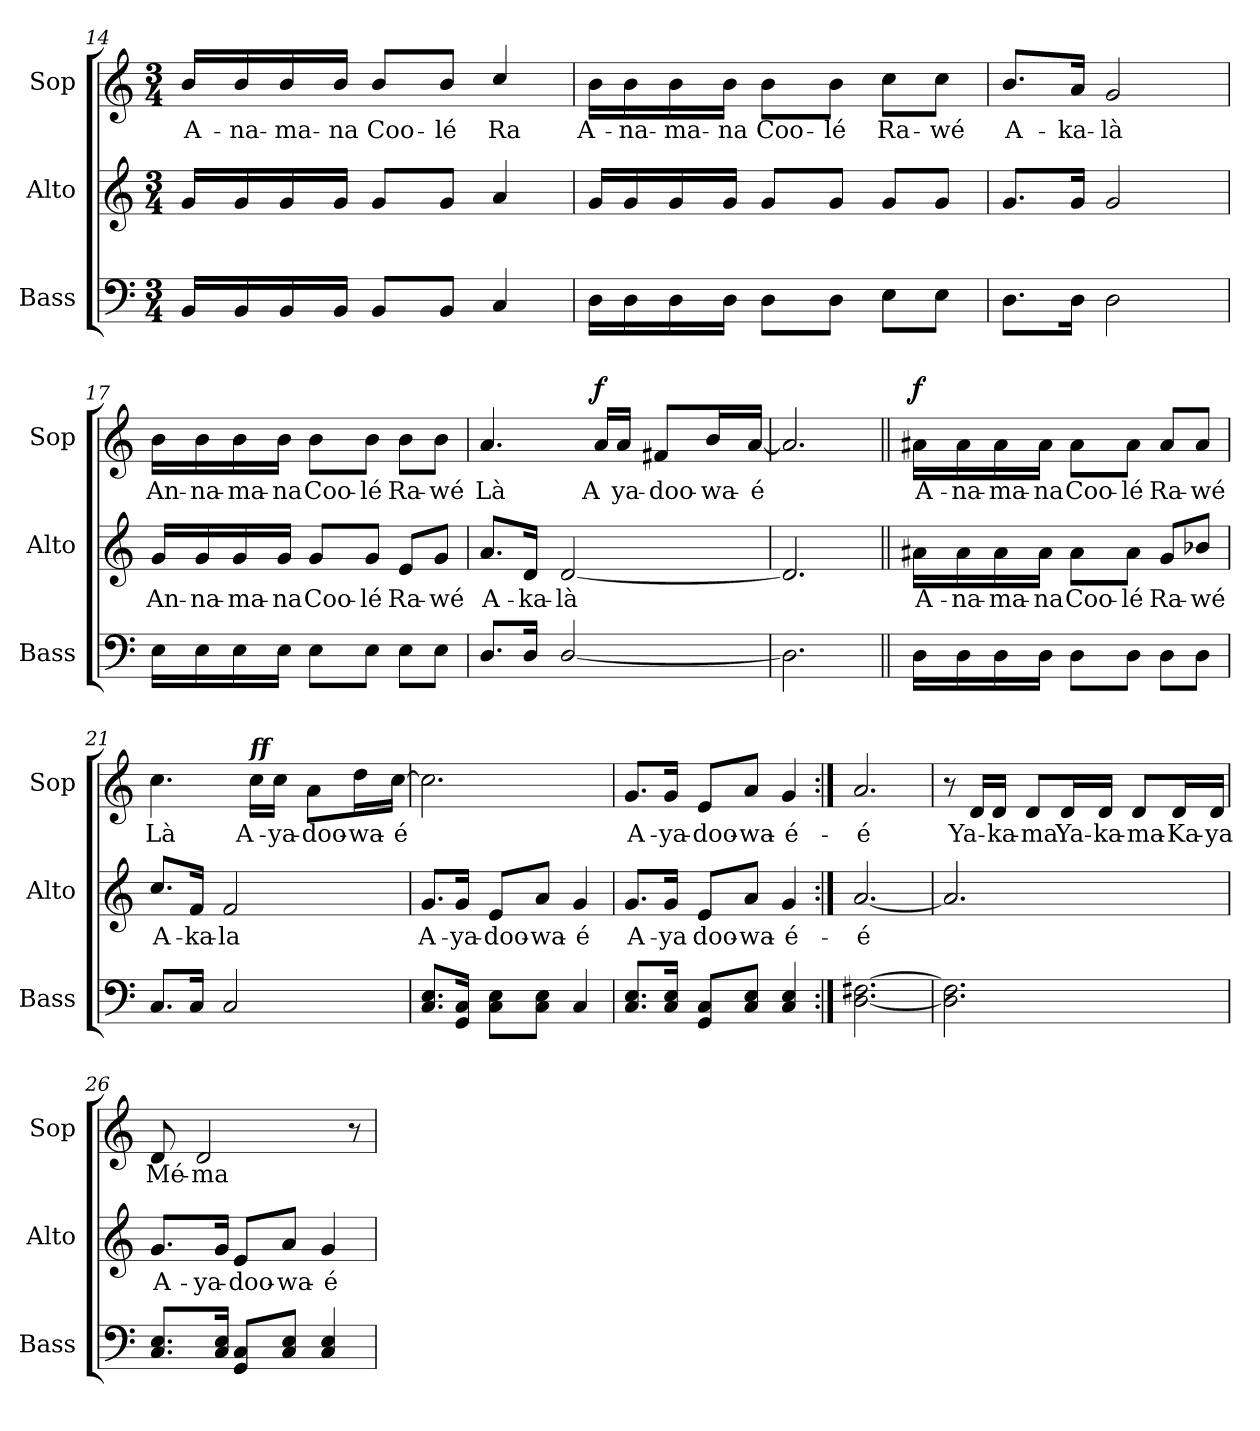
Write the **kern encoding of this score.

**kern	**kern	**text	**kern	**text	**dynam
*part3	*part2	*part2	*part1	*part1	*part1
*staff3	*staff2	*staff2	*staff1	*staff1	*staff1
*I"Bass	*I"Alto	*	*I"Sop	*	*
*I'Bass	*I'Alto	*	*I'Sop	*	*
!!LO:LB:g=z
*clefF4	*clefG2	*	*clefG2	*	*
*k[]	*k[]	*	*k[]	*	*
*M3/4	*M3/4	*	*M3/4	*	*
=14	=14	=14	=14	=14	=14
!	!	!	!	!LO:LY:b	!
16BB/LL	16g/LL	.	16b/LL	A-	.
!	!	!	!	!LO:LY:b	!
16BB/	16g/	.	16b/	-na-	.
!	!	!	!	!LO:LY:b	!
16BB/	16g/	.	16b/	-ma-	.
!	!	!	!	!LO:LY:b	!
16BB/JJ	16g/JJ	.	16b/JJ	-na	.
!	!	!	!	!LO:LY:b	!
8BB/L	8g/L	.	8b/L	Coo-	.
!	!	!	!	!LO:LY:b	!
8BB/J	8g/J	.	8b/J	-lé	.
!	!	!	!	!LO:LY:b	!
4C/	4a/	.	4cc/	Ra	.
=15	=15	=15	=15	=15	=15
!	!	!	!	!LO:LY:b	!
16D\LL	16g/LL	.	16b\LL	A-	.
!	!	!	!	!LO:LY:b	!
16D\	16g/	.	16b\	-na-	.
!	!	!	!	!LO:LY:b	!
16D\	16g/	.	16b\	-ma-	.
!	!	!	!	!LO:LY:b	!
16D\JJ	16g/JJ	.	16b\JJ	-na	.
!	!	!	!	!LO:LY:b	!
8D\L	8g/L	.	8b\L	Coo-	.
!	!	!	!	!LO:LY:b	!
8D\J	8g/J	.	8b\J	-lé	.
!	!	!	!	!LO:LY:b	!
8E\L	8g/L	.	8cc\L	Ra-	.
!	!	!	!	!LO:LY:b	!
8E\J	8g/J	.	8cc\J	-wé	.
=16	=16	=16	=16	=16	=16
!	!	!	!	!LO:LY:b	!
8.D\L	8.g/L	.	8.b/L	A-	.
!	!	!	!	!LO:LY:b	!
16D\Jk	16g/Jk	.	16a/Jk	-ka-	.
!	!	!	!	!LO:LY:b	!
2D\	2g/	.	2g/	-là	.
!!LO:LB:g=z
=17	=17	=17	=17	=17	=17
!	!	!LO:LY:b	!	!LO:LY:b	!
16E\LL	16g/LL	An-	16b\LL	An-	.
!	!	!LO:LY:b	!	!LO:LY:b	!
16E\	16g/	-na-	16b\	-na-	.
!	!	!LO:LY:b	!	!LO:LY:b	!
16E\	16g/	-ma-	16b\	-ma-	.
!	!	!LO:LY:b	!	!LO:LY:b	!
16E\JJ	16g/JJ	-na	16b\JJ	-na	.
!	!	!LO:LY:b	!	!LO:LY:b	!
8E\L	8g/L	Coo-	8b\L	Coo-	.
!	!	!LO:LY:b	!	!LO:LY:b	!
8E\J	8g/J	-lé	8b\J	-lé	.
!	!	!LO:LY:b	!	!LO:LY:b	!
8E\L	8e/L	Ra-	8b\L	Ra-	.
!	!	!LO:LY:b	!	!LO:LY:b	!
8E\J	8g/J	-wé	8b\J	-wé	.
=18	=18	=18	=18	=18	=18
!	!	!LO:LY:b	!	!LO:LY:b	!
8.D/L	8.a/L	A-	4.a/	Là	.
!	!	!LO:LY:b	!	!	!
16D/Jk	16d/Jk	-ka-	.	.	.
!	!	!LO:LY:b	!	!	!
[2D/	[2d/	-là	.	.	.
!	!	!	!	!LO:LY:b	!LO:DY:a
.	.	.	16a/LL	A	f
!	!	!	!	!LO:LY:b	!
.	.	.	16a/JJ	ya-	.
!	!	!	!	!LO:LY:b	!
.	.	.	8f#X/L	-doo-	.
!	!	!	!	!LO:LY:b	!
.	.	.	16b/L	-wa-	.
!	!	!	!	!LO:LY:b	!
.	.	.	[16a/JJ	-é	.
=19	=19	=19	=19	=19	=19
2.D\]	2.d/]	.	2.a/]	.	.
!!LO:PB:g=z
=20||	=20||	=20||	=20||	=20||	=20||
!	!	!LO:LY:b	!	!LO:LY:b	!LO:DY:a
16D\LL	16a#X\LL	A-	16a#X\LL	A-	f
!	!	!LO:LY:b	!	!LO:LY:b	!
16D\	16a#\	-na-	16a#\	-na-	.
!	!	!LO:LY:b	!	!LO:LY:b	!
16D\	16a#\	-ma-	16a#\	-ma-	.
!	!	!LO:LY:b	!	!LO:LY:b	!
16D\JJ	16a#\JJ	-na	16a#\JJ	-na	.
!	!	!LO:LY:b	!	!LO:LY:b	!
8D\L	8a#\L	Coo-	8a#\L	Coo-	.
!	!	!LO:LY:b	!	!LO:LY:b	!
8D\J	8a#\J	-lé	8a#\J	-lé	.
!	!	!LO:LY:b	!	!LO:LY:b	!
8D\L	8g/L	Ra-	8a#/L	Ra-	.
!	!	!LO:LY:b	!	!LO:LY:b	!
8D\J	8b-X/J	-wé	8a#/J	-wé	.
=21	=21	=21	=21	=21	=21
!	!	!LO:LY:b	!	!LO:LY:b	!
8.C/L	8.cc/L	A-	4.cc\	Là	.
!	!	!LO:LY:b	!	!	!
16C/Jk	16f/Jk	-ka-	.	.	.
!	!	!LO:LY:b	!	!	!
2C/	2f/	-la	.	.	.
!	!	!	!LO:TX:a:Bi:t=ff	!	!
!	!	!	!	!LO:LY:b	!
.	.	.	16cc\LL	A-	.
!	!	!	!	!LO:LY:b	!
.	.	.	16cc\JJ	-ya-	.
!	!	!	!	!LO:LY:b	!
.	.	.	8a\L	-doo-	.
!	!	!	!	!LO:LY:b	!
.	.	.	16dd\L	-wa-	.
!	!	!	!	!LO:LY:b	!
.	.	.	[16cc\JJ	-é	.
=22	=22	=22	=22	=22	=22
!	!	!LO:LY:b	!	!	!
8.C/ 8.E/L	8.g/L	A-	2.cc\]	.	.
!	!	!LO:LY:b	!	!	!
16GG/ 16C/Jk	16g/Jk	-ya-	.	.	.
!	!	!LO:LY:b	!	!	!
8C\ 8E\L	8e/L	-doo-	.	.	.
!	!	!LO:LY:b	!	!	!
8C\ 8E\J	8a/J	-wa-	.	.	.
!	!	!LO:LY:b	!	!	!
4C/	4g/	-é	.	.	.
!!LO:LB:g=z
=23	=23	=23	=23	=23	=23
!	!	!LO:LY:b	!	!LO:LY:b	!
8.C/ 8.E/L	8.g/L	A-	8.g/L	A-	.
!	!	!LO:LY:b	!	!LO:LY:b	!
16C/ 16E/Jk	16g/Jk	-ya	16g/Jk	-ya-	.
!	!	!LO:LY:b	!	!LO:LY:b	!
8GG/ 8C/L	8e/L	doo-	8e/L	-doo-	.
!	!	!LO:LY:b	!	!LO:LY:b	!
8C/ 8E/J	8a/J	-wa-	8a/J	-wa-	.
!	!	!LO:LY:b	!	!LO:LY:b	!
4C/ 4E/	4g/	-é-	4g/	-é-	.
=24:|!	=24:|!	=24:|!	=24:|!	=24:|!	=24:|!
!	!	!LO:LY:b	!	!LO:LY:b	!
[2.D\ [2.F#X\	[2.a/	-é	2.a/	-é	.
=25	=25	=25	=25	=25	=25
2.D\] 2.F#\]	2.a/]	.	8r	.	.
!	!	!	!	!LO:LY:b	!
.	.	.	16d/LL	Ya-	.
!	!	!	!	!LO:LY:b	!
.	.	.	16d/JJ	-ka-	.
!	!	!	!	!LO:LY:b	!
.	.	.	8d/L	-ma	.
!	!	!	!	!LO:LY:b	!
.	.	.	16d/L	Ya-	.
!	!	!	!	!LO:LY:b	!
.	.	.	16d/JJ	-ka-	.
!	!	!	!	!LO:LY:b	!
.	.	.	8d/L	-ma-	.
!	!	!	!	!LO:LY:b	!
.	.	.	16d/L	-Ka-	.
!	!	!	!	!LO:LY:b	!
.	.	.	16d/JJ	-ya	.
=26	=26	=26	=26	=26	=26
!	!	!LO:LY:b	!	!LO:LY:b	!
8.C/ 8.E/L	8.g/L	A-	8d/	Mé-	.
!	!	!	!	!LO:LY:b	!
.	.	.	2d/	-ma	.
!	!	!LO:LY:b	!	!	!
16C/ 16E/Jk	16g/Jk	-ya-	.	.	.
!	!	!LO:LY:b	!	!	!
8GG/ 8C/L	8e/L	-doo-	.	.	.
!	!	!LO:LY:b	!	!	!
8C/ 8E/J	8a/J	-wa-	.	.	.
!	!	!LO:LY:b	!	!	!
4C/ 4E/	4g/	-é-	.	.	.
.	.	.	8r	.	.
=	=	=	=	=	=
*-	*-	*-	*-	*-	*-
